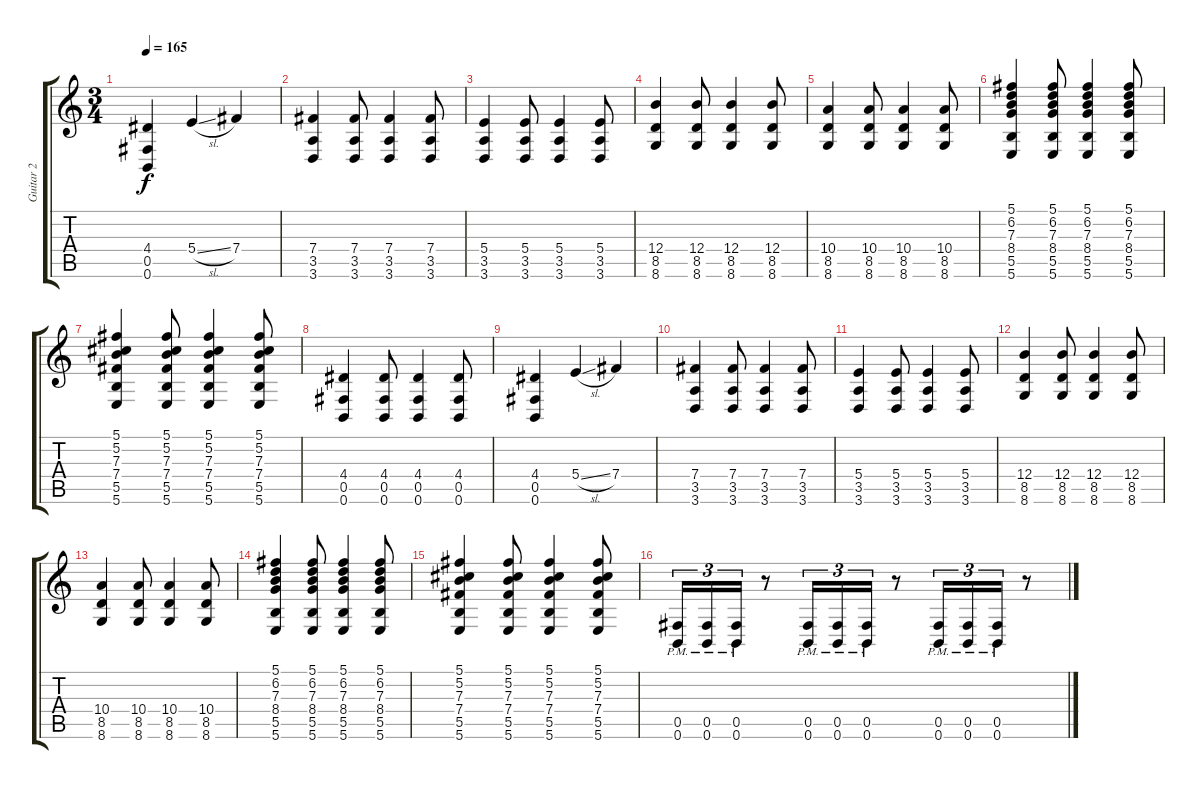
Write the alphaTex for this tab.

\track ("Guitar 2" "Guitar 2") {instrument distortionguitar}
\staff {score tabs}
\tuning (Db4 Ab3 E3 B2 Gb2 B1) {hide}
\ts (3 4)
\tempo 165
\clef g2
\ks c
(4.4 0.5 0.6).4{dy f} 5.4{sl}.4 7.4.4 |
(7.4 3.5 3.6).4 (7.4 3.5 3.6).8 (7.4 3.5 3.6).4 (7.4 3.5 3.6).8 |
(5.4 3.5 3.6).4 (5.4 3.5 3.6).8 (5.4 3.5 3.6).4 (5.4 3.5 3.6).8 |
(12.4 8.5 8.6).4 (12.4 8.5 8.6).8 (12.4 8.5 8.6).4 (12.4 8.5 8.6).8 |
(10.4 8.5 8.6).4 (10.4 8.5 8.6).8 (10.4 8.5 8.6).4 (10.4 8.5 8.6).8 |
(5.1 6.2 7.3 8.4 5.5 5.6).4 (5.1 6.2 7.3 8.4 5.5 5.6).8 (5.1 6.2 7.3 8.4 5.5 5.6).4 (5.1 6.2 7.3 8.4 5.5 5.6).8 |
(5.1 5.2 7.3 7.4 5.5 5.6).4 (5.1 5.2 7.3 7.4 5.5 5.6).8 (5.1 5.2 7.3 7.4 5.5 5.6).4 (5.1 5.2 7.3 7.4 5.5 5.6).8 |
(4.4 0.5 0.6).4 (4.4 0.5 0.6).8 (4.4 0.5 0.6).4 (4.4 0.5 0.6).8 |
(4.4 0.5 0.6).4 5.4{sl}.4 7.4.4 |
(7.4 3.5 3.6).4 (7.4 3.5 3.6).8 (7.4 3.5 3.6).4 (7.4 3.5 3.6).8 |
(5.4 3.5 3.6).4 (5.4 3.5 3.6).8 (5.4 3.5 3.6).4 (5.4 3.5 3.6).8 |
(12.4 8.5 8.6).4 (12.4 8.5 8.6).8 (12.4 8.5 8.6).4 (12.4 8.5 8.6).8 |
(10.4 8.5 8.6).4 (10.4 8.5 8.6).8 (10.4 8.5 8.6).4 (10.4 8.5 8.6).8 |
(5.1 6.2 7.3 8.4 5.5 5.6).4 (5.1 6.2 7.3 8.4 5.5 5.6).8 (5.1 6.2 7.3 8.4 5.5 5.6).4 (5.1 6.2 7.3 8.4 5.5 5.6).8 |
(5.1 5.2 7.3 7.4 5.5 5.6).4 (5.1 5.2 7.3 7.4 5.5 5.6).8 (5.1 5.2 7.3 7.4 5.5 5.6).4 (5.1 5.2 7.3 7.4 5.5 5.6).8 |
(0.5{pm} 0.6{pm}).16{tu (3 2)} (0.5{pm} 0.6{pm}).16{tu (3 2)} (0.5{pm} 0.6{pm}).16{tu (3 2)} r.8 (0.5{pm} 0.6{pm}).16{tu (3 2)} (0.5{pm} 0.6{pm}).16{tu (3 2)} (0.5{pm} 0.6{pm}).16{tu (3 2)} r.8 (0.5{pm} 0.6{pm}).16{tu (3 2)} (0.5{pm} 0.6{pm}).16{tu (3 2)} (0.5{pm} 0.6{pm}).16{tu (3 2)} r.8
